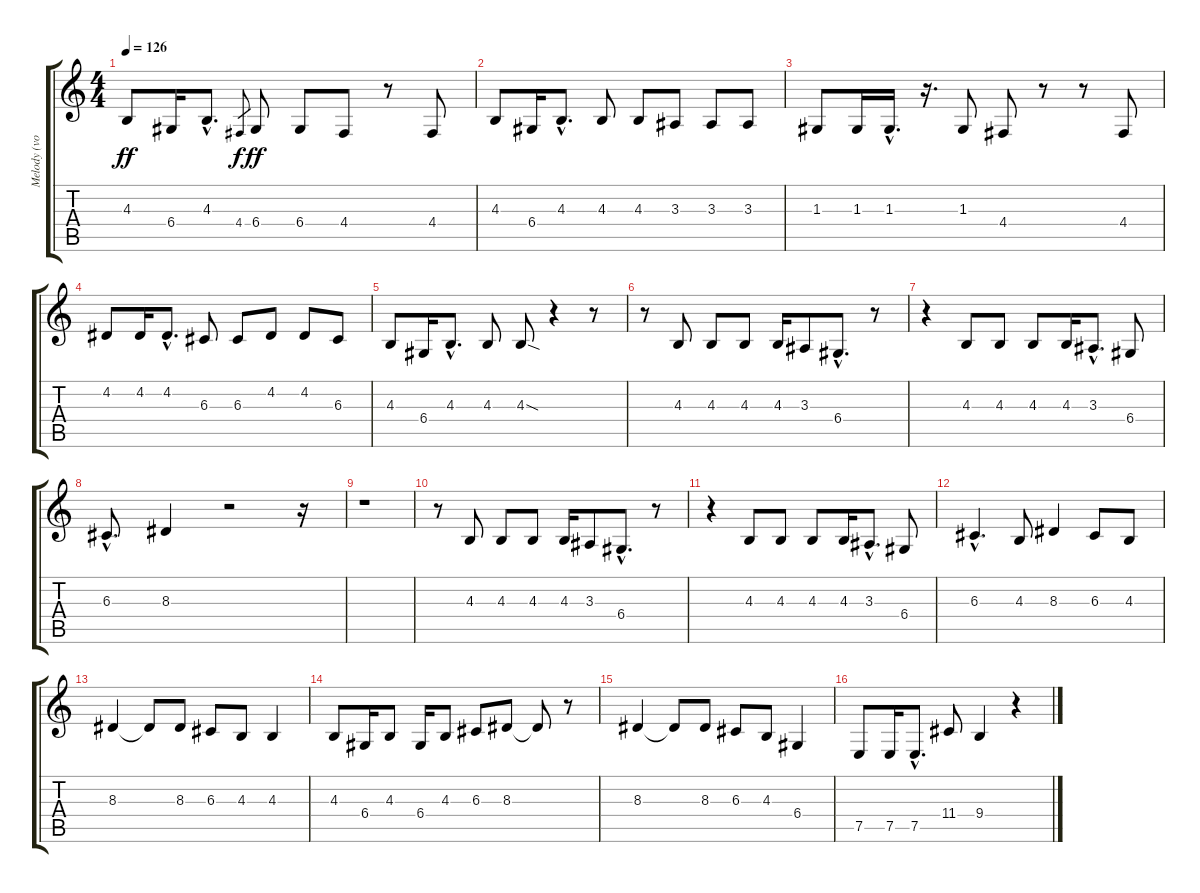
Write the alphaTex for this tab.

\track ("Melody (vocal)" "Melody (vo") {instrument tenorsax}
\staff {score tabs}
\tuning (E4 B3 G3 D3 A2 E2) {hide}
\ts (4 4)
\tempo 126
\clef g2
\ks c
4.3.8{dy ff} 6.4.16 4.3{hac}.8{d} 4.4.8{gr dy f} 6.4.8{dy ff} 6.4.8 4.4.8 r.8 4.4.8 |
4.3.8 6.4.16 4.3{hac}.8{d} 4.3.8 4.3.8 3.3.8 3.3.8 3.3.8 |
1.3.8 1.3.16 1.3{hac}.16{d} r.16{d} 1.3.8 4.4.8 r.8 r.8 4.4.8 |
4.2.8 4.2.16 4.2{hac}.8{d} 6.3.8 6.3.8 4.2.8 4.2.8 6.3.8 |
4.3.8 6.4.16 4.3{hac}.8{d} 4.3.8 4.3{sod}.8 r.4 r.8 |
r.8 4.3.8 4.3.8 4.3.8 4.3.16 3.3.8 6.4{hac}.8{d} r.8 |
r.4 4.3.8 4.3.8 4.3.8 4.3.16 3.3{hac}.8{d} 6.4.8 |
6.3{hac}.8{d} 8.3.4 r.2 r.16 |
r.1 |
r.8 4.3.8 4.3.8 4.3.8 4.3.16 3.3.8 6.4{hac}.8{d} r.8 |
r.4 4.3.8 4.3.8 4.3.8 4.3.16 3.3{hac}.8{d} 6.4.8 |
6.3{hac}.4{d} 4.3.8 8.3.4 6.3.8 4.3.8 |
8.3.4 8.3{t}.8 8.3.8 6.3.8 4.3.8 4.3.4 |
4.3.8 6.4.16 4.3.8 6.4.16 4.3.8 6.3.8 8.3.8 8.3{t}.8 r.8 |
8.3.4 8.3{t}.8 8.3.8 6.3.8 4.3.8 6.4.4 |
7.5.8 7.5.16 7.5{hac}.8{d} 11.4.8 9.4.4 r.4
